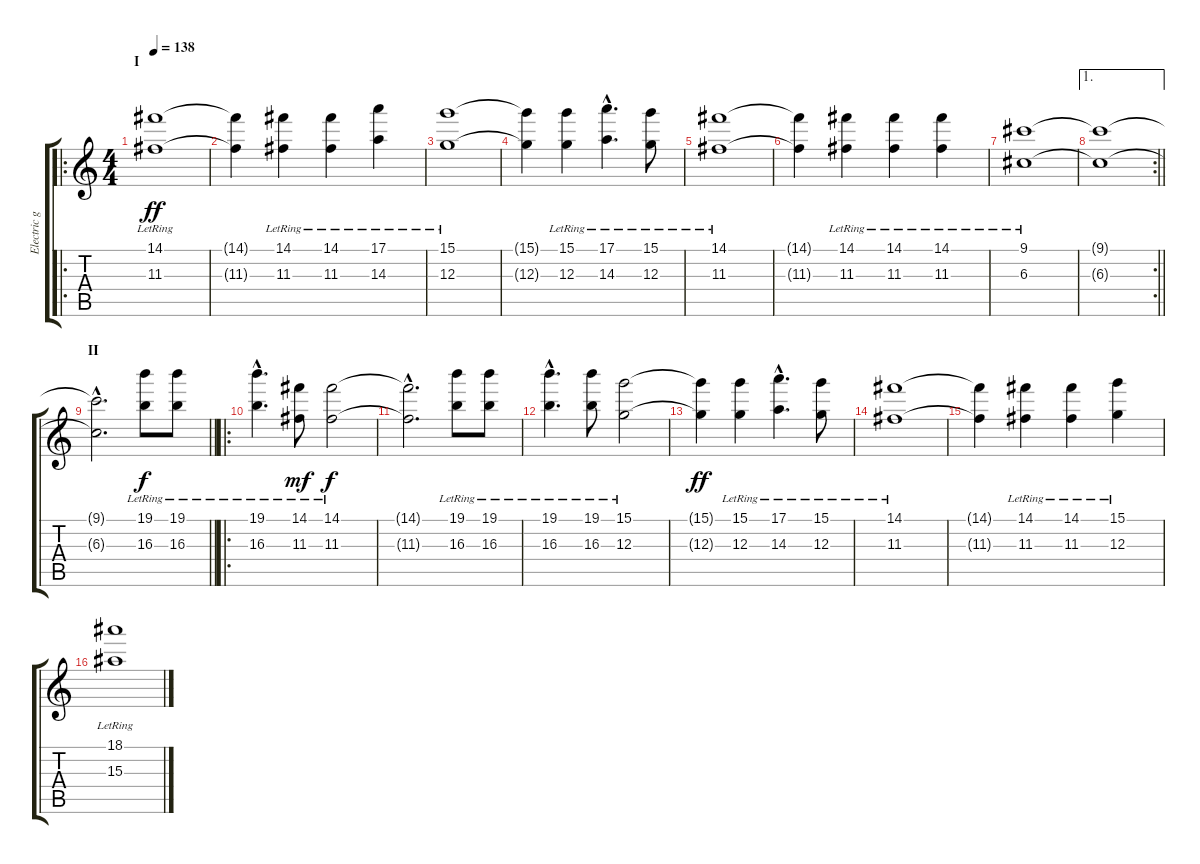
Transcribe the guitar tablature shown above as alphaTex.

\track ("Electric guitar" "Electric g") {instrument electricguitarmuted}
\staff {score tabs}
\tuning (E4 B3 G3 D3 A2 E2) {hide}
\ro
\ts (4 4)
\section ("" "I")
\tempo 138
\clef g2
\ks c
(14.1 11.3{lr}).1{dy ff volume 15 instrument electricguitarmuted} |
(14.1{t} 11.3{t}).4 (14.1 11.3{lr}).4 (14.1 11.3{lr}).4 (17.1 14.3{lr}).4 |
(15.1 12.3{lr}).1 |
(15.1{t} 12.3{t}).4 (15.1 12.3{lr}).4 (17.1{hac} 14.3{hac lr}).4{d} (15.1 12.3{lr}).8 |
(14.1 11.3{lr}).1 |
(14.1{t} 11.3{t}).4 (14.1 11.3{lr}).4 (14.1 11.3{lr}).4 (14.1 11.3{lr}).4 |
(9.1 6.3{lr}).1 |
\ae 1
\rc 2
\barLineRight lightlight
(9.1{t} 6.3{t}).1 |
\section ("" "II")
\barLineRight lightlight
(9.1{hac t} 6.3{hac t}).2{d} (19.1{lr} 16.3{lr}).8{dy f} (19.1{lr} 16.3{lr}).8 |
\ro
(19.1{hac lr} 16.3{hac lr}).4{d} (14.1{lr} 11.3{lr}).8{dy mf} (14.1{lr} 11.3{lr}).2{dy f} |
(14.1{hac t} 11.3{hac t}).2{d} (19.1{lr} 16.3{lr}).8 (19.1{lr} 16.3{lr}).8 |
(19.1{hac lr} 16.3{hac lr}).4{d} (19.1{lr} 16.3{lr}).8 (15.1{lr} 12.3{lr}).2 |
(15.1{t} 12.3{t}).4{dy ff} (15.1 12.3{lr}).4 (17.1{hac} 14.3{hac lr}).4{d} (15.1 12.3{lr}).8 |
(14.1 11.3{lr}).1 |
(14.1{t} 11.3{t}).4 (14.1 11.3{lr}).4 (14.1 11.3{lr}).4 (15.1 12.3{lr}).4 |
(18.1 15.3{lr}).1
